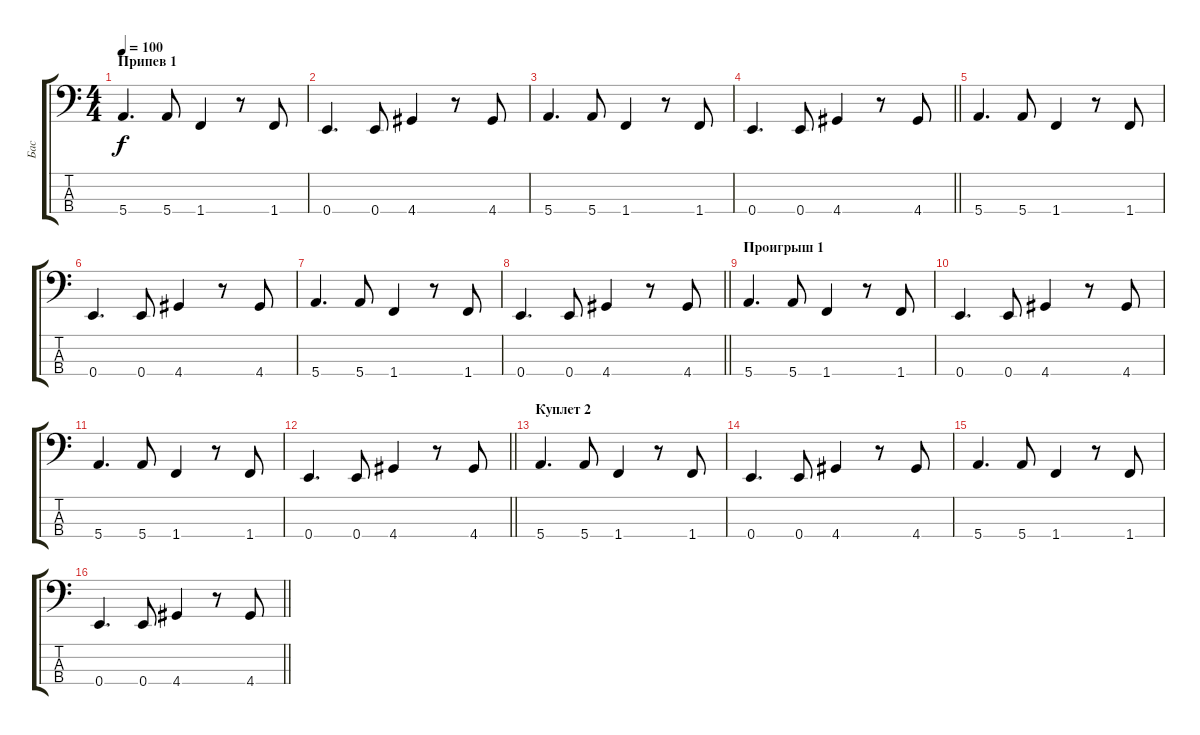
\track ("Бас" "Бас") {instrument electricbassfinger}
\staff {score tabs}
\tuning (G2 D2 A1 E1) {hide}
\ts (4 4)
\section ("" "Припев 1")
\tempo 100
\clef f4
\ks c
5.4.4{d dy f} 5.4.8 1.4.4 r.8 1.4.8 |
0.4.4{d} 0.4.8 4.4.4 r.8 4.4.8 |
5.4.4{d} 5.4.8 1.4.4 r.8 1.4.8 |
\barLineRight lightlight
0.4.4{d} 0.4.8 4.4.4 r.8 4.4.8 |
5.4.4{d} 5.4.8 1.4.4 r.8 1.4.8 |
0.4.4{d} 0.4.8 4.4.4 r.8 4.4.8 |
5.4.4{d} 5.4.8 1.4.4 r.8 1.4.8 |
\barLineRight lightlight
0.4.4{d} 0.4.8 4.4.4 r.8 4.4.8 |
\section ("" "Проигрыш 1")
5.4.4{d} 5.4.8 1.4.4 r.8 1.4.8 |
0.4.4{d} 0.4.8 4.4.4 r.8 4.4.8 |
5.4.4{d} 5.4.8 1.4.4 r.8 1.4.8 |
\barLineRight lightlight
0.4.4{d} 0.4.8 4.4.4 r.8 4.4.8 |
\section ("" "Куплет 2")
5.4.4{d} 5.4.8 1.4.4 r.8 1.4.8 |
0.4.4{d} 0.4.8 4.4.4 r.8 4.4.8 |
5.4.4{d} 5.4.8 1.4.4 r.8 1.4.8 |
\barLineRight lightlight
0.4.4{d} 0.4.8 4.4.4 r.8 4.4.8
